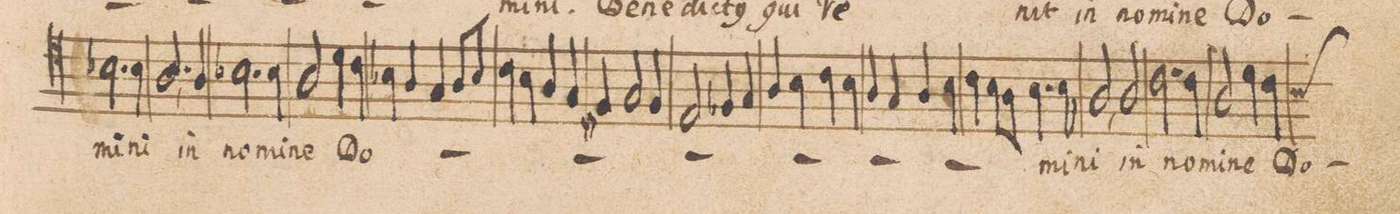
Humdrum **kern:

**kern	**text
*I"ALTVS.	*
*clefC4	*
*k[]	*
*met(C|)	*
*M2/1	*
2.B-X\	.
4B-\	-mi-
=22-	=22-
2.A,</	-ni
4A/	in
2.B-X\	no-
4B-\	-mi-
=23-	=23-
2A/	-ne
4d\	Do-
4c\	.
4B-X\	.
4A/	.
4G/	.
8A/L	.
8B-/J	.
=24-	=24-
4c\	.
4Bny\	.
4A/	.
4G/	.
4F#X/	.
2G/	.
4F#/	.
=25-	=25-
2E/	.
4Fn/	.
4G/	.
4A/	.
4B\	.
4c\	.
4B\	.
=26-	=26-
4A/	.
4G/	.
4A/	.
4B\	.
4c\	.
8B\L	.
8A\J	.
4.B\	.
8B\	-mi-
=27-	=27-
2A,</	-ni
2A/	in
2.c\	no-
4c\	-mi-
=28-	=28-
2A/	-ne
4d\	.
4c\	Do-
*custos:B	*
*-	*-
